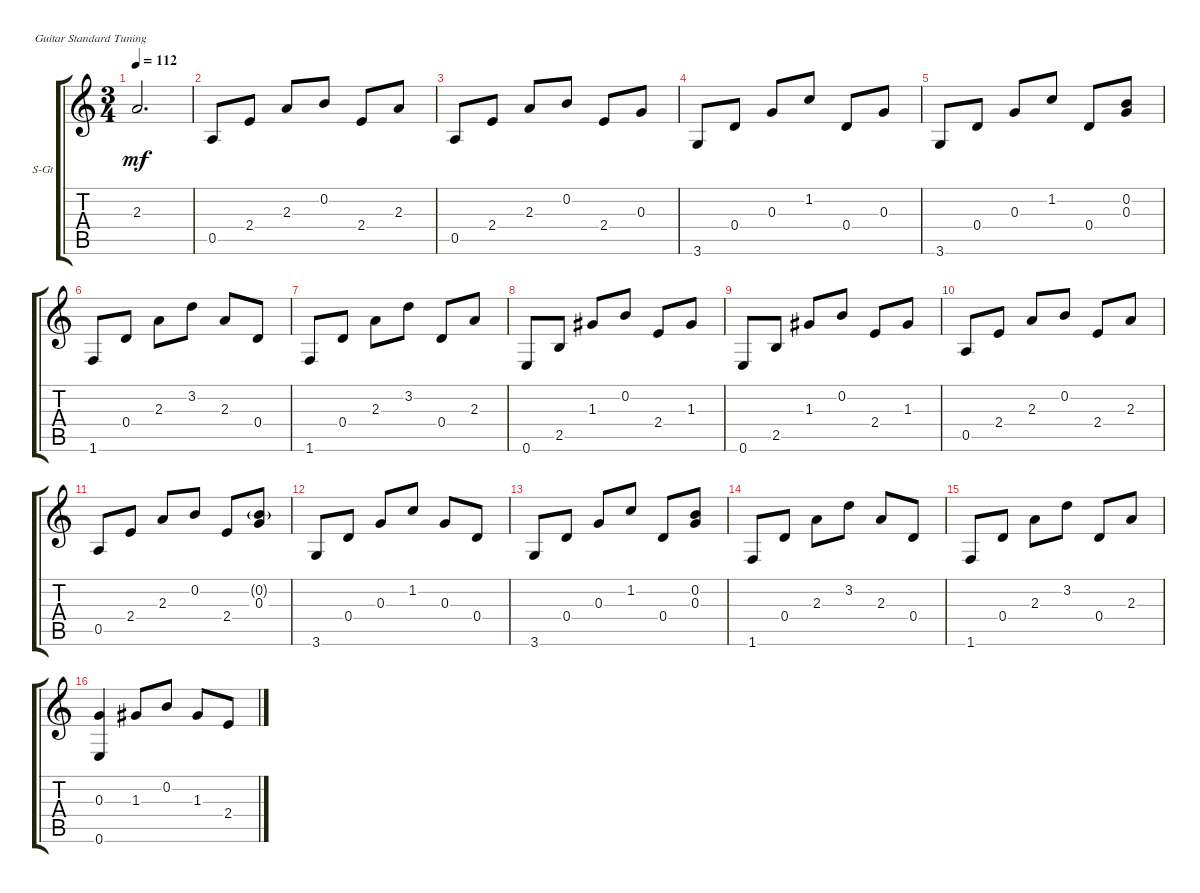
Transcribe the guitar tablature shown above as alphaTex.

\defaultSystemsLayout 4
\bracketExtendMode groupsimilarinstruments
\firstSystemTrackNameOrientation horizontal
\otherSystemsTrackNameOrientation horizontal
\track ("Steel Guitar" "S-Gt") {instrument acousticguitarsteel}
\staff {score tabs}
\tuning (E4 B3 G3 D3 A2 E2)
\ts (3 4)
\tempo 112
\clef g2
\ks c
2.3.2{d dy mf} |
0.5.8 2.4.8 2.3.8 0.2.8 2.4.8 2.3.8 |
0.5.8 2.4.8 2.3.8 0.2.8 2.4.8 0.3.8 |
3.6.8 0.4.8 0.3.8 1.2.8 0.4.8 0.3.8 |
3.6.8 0.4.8 0.3.8 1.2.8 0.4.8 (0.3 0.2).8 |
1.6.8 0.4.8 2.3.8 3.2.8 2.3.8 0.4.8 |
1.6.8 0.4.8 2.3.8 3.2.8 0.4.8 2.3.8 |
0.6.8 2.5.8 1.3.8 0.2.8 2.4.8 1.3.8 |
0.6.8 2.5.8 1.3.8 0.2.8 2.4.8 1.3.8 |
0.5.8 2.4.8 2.3.8 0.2.8 2.4.8 2.3.8 |
0.5.8 2.4.8 2.3.8 0.2.8 2.4.8 (0.3 0.2{g}).8 |
3.6.8 0.4.8 0.3.8 1.2.8 0.3.8 0.4.8 |
3.6.8 0.4.8 0.3.8 1.2.8 0.4.8 (0.3 0.2).8 |
1.6.8 0.4.8 2.3.8 3.2.8 2.3.8 0.4.8 |
1.6.8 0.4.8 2.3.8 3.2.8 0.4.8 2.3.8 |
(0.3 0.6).4 1.3.8 0.2.8 1.3.8 2.4.8
